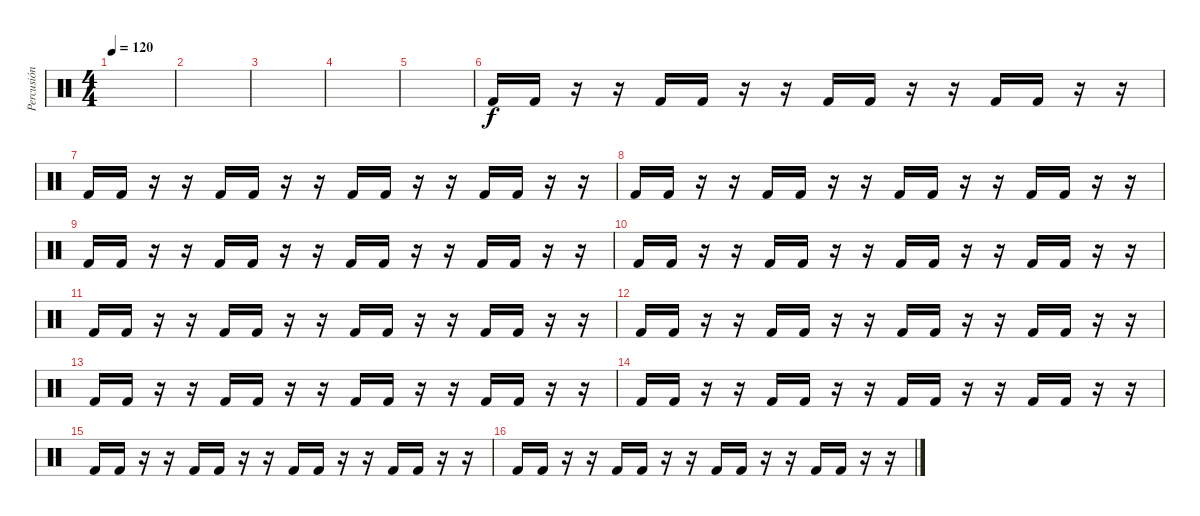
\track ("Percusión" "Percusión") {instrument percussion}
\staff {score}
\articulation defaults
\ts (4 4)
\tempo 120
\clef neutral
\ks c
|
|
|
|
|
"Kick (hit) 2".16 "Kick (hit) 2".16 r.16 r.16 "Kick (hit) 2".16 "Kick (hit) 2".16 r.16 r.16 "Kick (hit) 2".16 "Kick (hit) 2".16 r.16 r.16 "Kick (hit) 2".16 "Kick (hit) 2".16 r.16 r.16 |
"Kick (hit) 2".16 "Kick (hit) 2".16 r.16 r.16 "Kick (hit) 2".16 "Kick (hit) 2".16 r.16 r.16 "Kick (hit) 2".16 "Kick (hit) 2".16 r.16 r.16 "Kick (hit) 2".16 "Kick (hit) 2".16 r.16 r.16 |
"Kick (hit) 2".16 "Kick (hit) 2".16 r.16 r.16 "Kick (hit) 2".16 "Kick (hit) 2".16 r.16 r.16 "Kick (hit) 2".16 "Kick (hit) 2".16 r.16 r.16 "Kick (hit) 2".16 "Kick (hit) 2".16 r.16 r.16 |
"Kick (hit) 2".16 "Kick (hit) 2".16 r.16 r.16 "Kick (hit) 2".16 "Kick (hit) 2".16 r.16 r.16 "Kick (hit) 2".16 "Kick (hit) 2".16 r.16 r.16 "Kick (hit) 2".16 "Kick (hit) 2".16 r.16 r.16 |
"Kick (hit) 2".16 "Kick (hit) 2".16 r.16 r.16 "Kick (hit) 2".16 "Kick (hit) 2".16 r.16 r.16 "Kick (hit) 2".16 "Kick (hit) 2".16 r.16 r.16 "Kick (hit) 2".16 "Kick (hit) 2".16 r.16 r.16 |
"Kick (hit) 2".16 "Kick (hit) 2".16 r.16 r.16 "Kick (hit) 2".16 "Kick (hit) 2".16 r.16 r.16 "Kick (hit) 2".16 "Kick (hit) 2".16 r.16 r.16 "Kick (hit) 2".16 "Kick (hit) 2".16 r.16 r.16 |
"Kick (hit) 2".16 "Kick (hit) 2".16 r.16 r.16 "Kick (hit) 2".16 "Kick (hit) 2".16 r.16 r.16 "Kick (hit) 2".16 "Kick (hit) 2".16 r.16 r.16 "Kick (hit) 2".16 "Kick (hit) 2".16 r.16 r.16 |
"Kick (hit) 2".16 "Kick (hit) 2".16 r.16 r.16 "Kick (hit) 2".16 "Kick (hit) 2".16 r.16 r.16 "Kick (hit) 2".16 "Kick (hit) 2".16 r.16 r.16 "Kick (hit) 2".16 "Kick (hit) 2".16 r.16 r.16 |
"Kick (hit) 2".16 "Kick (hit) 2".16 r.16 r.16 "Kick (hit) 2".16 "Kick (hit) 2".16 r.16 r.16 "Kick (hit) 2".16 "Kick (hit) 2".16 r.16 r.16 "Kick (hit) 2".16 "Kick (hit) 2".16 r.16 r.16 |
"Kick (hit) 2".16 "Kick (hit) 2".16 r.16 r.16 "Kick (hit) 2".16 "Kick (hit) 2".16 r.16 r.16 "Kick (hit) 2".16 "Kick (hit) 2".16 r.16 r.16 "Kick (hit) 2".16 "Kick (hit) 2".16 r.16 r.16 |
"Kick (hit) 2".16 "Kick (hit) 2".16 r.16 r.16 "Kick (hit) 2".16 "Kick (hit) 2".16 r.16 r.16 "Kick (hit) 2".16 "Kick (hit) 2".16 r.16 r.16 "Kick (hit) 2".16 "Kick (hit) 2".16 r.16 r.16
